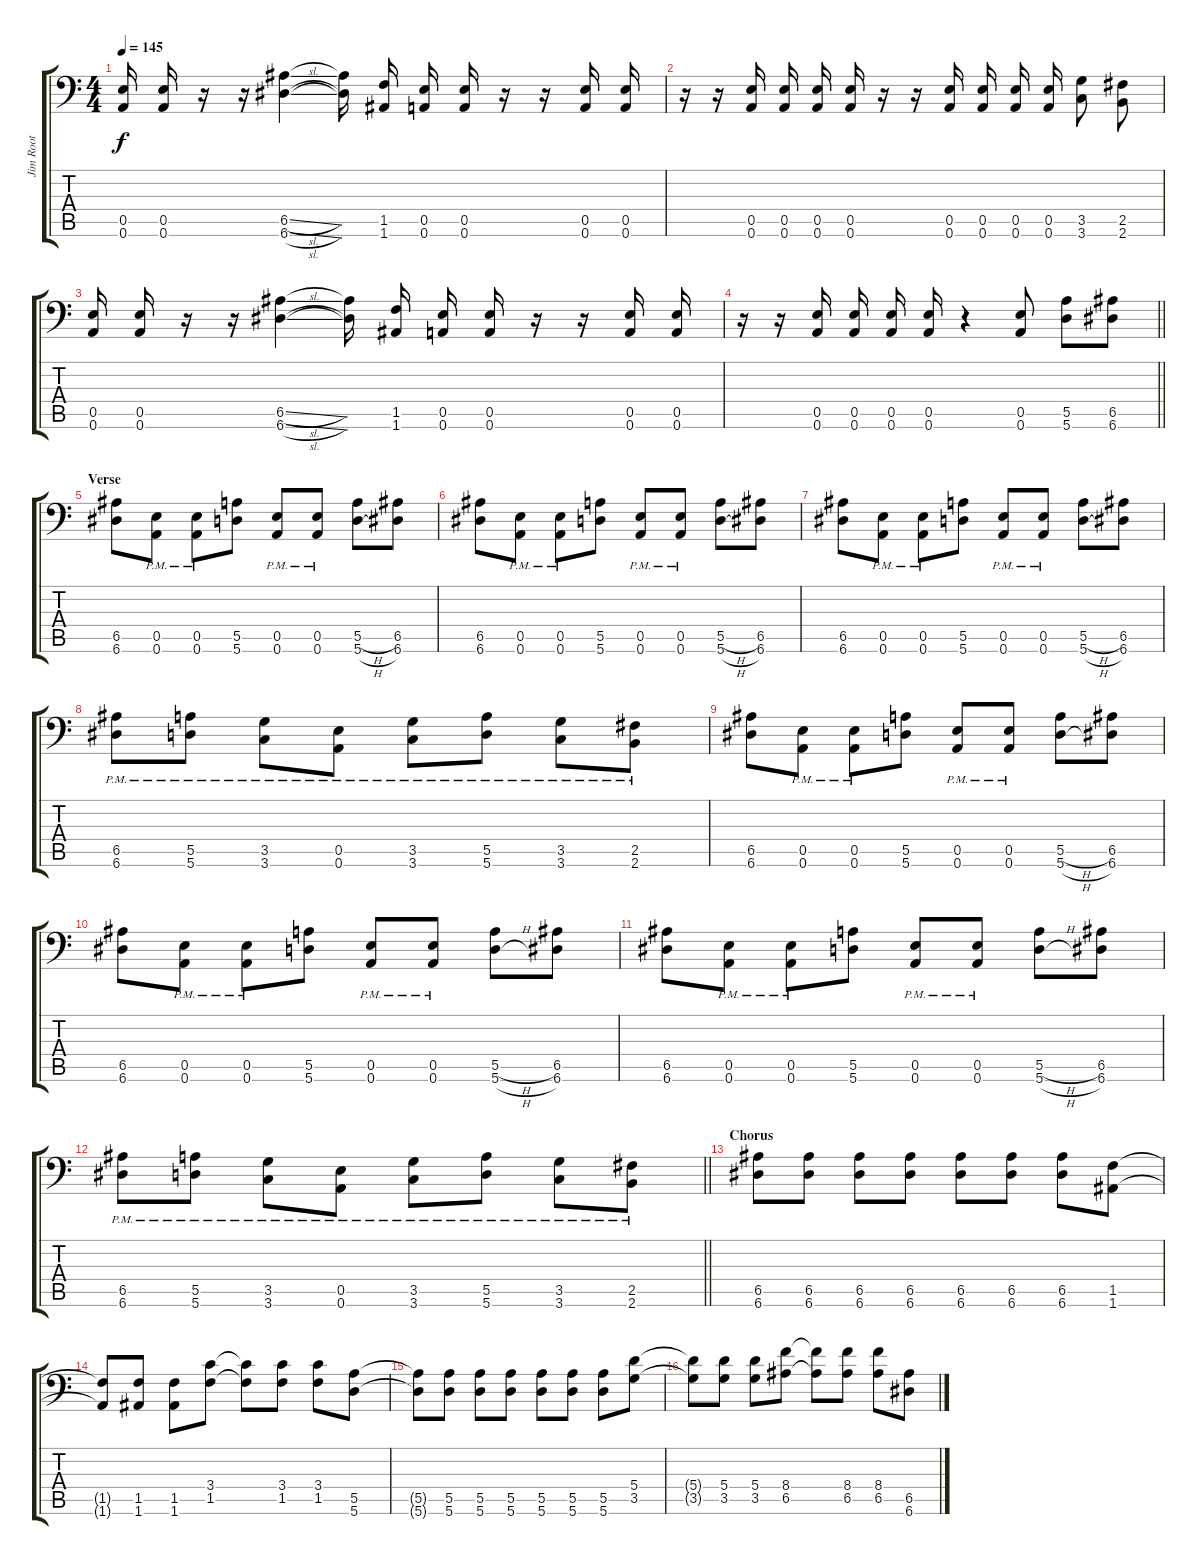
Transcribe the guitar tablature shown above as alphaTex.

\track ("Jim Root" "Jim Root") {instrument distortionguitar}
\staff {score tabs}
\tuning (B3 Gb3 D3 A2 E2 A1) {hide}
\ts (4 4)
\tempo 145
\clef f4
\ks c
(0.5 0.6).16{dy f beam split} (0.5 0.6).16 r.16 r.16 (6.5{sl} 6.6{sl}).4 (6.5{t} 6.6{t}).16{beam split} (1.5 1.6).16{beam split} (0.5 0.6).16{beam split} (0.5 0.6).16 r.16 r.16 (0.5 0.6).16{beam split} (0.5 0.6).16 |
r.16 r.16 (0.5 0.6).16{beam split} (0.5 0.6).16 (0.5 0.6).16{beam split} (0.5 0.6).16 r.16 r.16 (0.5 0.6).16{beam split} (0.5 0.6).16{beam split} (0.5 0.6).16{beam split} (0.5 0.6).16 (3.5 3.6).8{beam split} (2.5 2.6).8 |
(0.5 0.6).16{beam split} (0.5 0.6).16 r.16 r.16 (6.5{sl} 6.6{sl}).4 (6.5{t} 6.6{t}).16{beam split} (1.5 1.6).16{beam split} (0.5 0.6).16{beam split} (0.5 0.6).16 r.16 r.16 (0.5 0.6).16{beam split} (0.5 0.6).16 |
\barLineRight lightlight
r.16 r.16 (0.5 0.6).16{beam split} (0.5 0.6).16 (0.5 0.6).16{beam split} (0.5 0.6).16 r.4 (0.5 0.6).8 (5.5 5.6).8 (6.5 6.6).8 |
\section ("" "Verse")
(6.5 6.6).8 (0.5{pm} 0.6{pm}).8 (0.5{pm} 0.6{pm}).8 (5.5 5.6).8 (0.5{pm} 0.6{pm}).8 (0.5{pm} 0.6{pm}).8 (5.5{h} 5.6{h}).8 (6.5 6.6).8 |
(6.5 6.6).8 (0.5{pm} 0.6{pm}).8 (0.5{pm} 0.6{pm}).8 (5.5 5.6).8 (0.5{pm} 0.6{pm}).8 (0.5{pm} 0.6{pm}).8 (5.5{h} 5.6{h}).8 (6.5 6.6).8 |
(6.5 6.6).8 (0.5{pm} 0.6{pm}).8 (0.5{pm} 0.6{pm}).8 (5.5 5.6).8 (0.5{pm} 0.6{pm}).8 (0.5{pm} 0.6{pm}).8 (5.5{h} 5.6{h}).8 (6.5 6.6).8 |
(6.5{pm} 6.6{pm}).8 (5.5{pm} 5.6{pm}).8 (3.5{pm} 3.6{pm}).8 (0.5{pm} 0.6{pm}).8 (3.5{pm} 3.6{pm}).8 (5.5{pm} 5.6{pm}).8 (3.5{pm} 3.6{pm}).8 (2.5{pm} 2.6{pm}).8 |
(6.5 6.6).8 (0.5{pm} 0.6{pm}).8 (0.5{pm} 0.6{pm}).8 (5.5 5.6).8 (0.5{pm} 0.6{pm}).8 (0.5{pm} 0.6{pm}).8 (5.5{h} 5.6{h}).8 (6.5 6.6).8 |
(6.5 6.6).8 (0.5{pm} 0.6{pm}).8 (0.5{pm} 0.6{pm}).8 (5.5 5.6).8 (0.5{pm} 0.6{pm}).8 (0.5{pm} 0.6{pm}).8 (5.5{h} 5.6{h}).8 (6.5 6.6).8 |
(6.5 6.6).8 (0.5{pm} 0.6{pm}).8 (0.5{pm} 0.6{pm}).8 (5.5 5.6).8 (0.5{pm} 0.6{pm}).8 (0.5{pm} 0.6{pm}).8 (5.5{h} 5.6{h}).8 (6.5 6.6).8 |
\barLineRight lightlight
(6.5{pm} 6.6{pm}).8 (5.5{pm} 5.6{pm}).8 (3.5{pm} 3.6{pm}).8 (0.5{pm} 0.6{pm}).8 (3.5{pm} 3.6{pm}).8 (5.5{pm} 5.6{pm}).8 (3.5{pm} 3.6{pm}).8 (2.5{pm} 2.6{pm}).8 |
\section ("" "Chorus")
(6.5 6.6).8 (6.5 6.6).8 (6.5 6.6).8 (6.5 6.6).8 (6.5 6.6).8 (6.5 6.6).8 (6.5 6.6).8 (1.5 1.6).8 |
(1.5{t} 1.6{t}).8 (1.5 1.6).8 (1.5 1.6).8 (3.4 1.5).8 (3.4{t} 1.5{t}).8 (3.4 1.5).8 (3.4 1.5).8 (5.5 5.6).8 |
(5.5{t} 5.6{t}).8 (5.5 5.6).8 (5.5 5.6).8 (5.5 5.6).8 (5.5 5.6).8 (5.5 5.6).8 (5.5 5.6).8 (5.4 3.5).8 |
(5.4{t} 3.5{t}).8 (5.4 3.5).8 (5.4 3.5).8 (8.4 6.5).8 (8.4{t} 6.5{t}).8 (8.4 6.5).8 (8.4 6.5).8 (6.5 6.6).8
